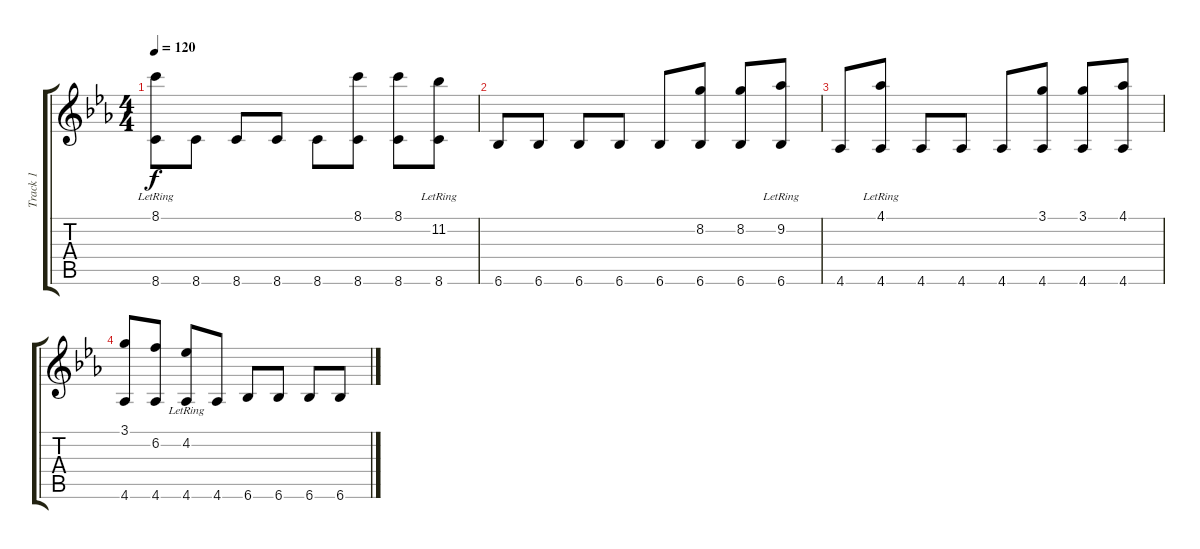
\track ("Track 1" "Track 1") {instrument acousticguitarsteel}
\staff {score tabs}
\tuning (E4 B3 G3 D3 A2 E2) {hide}
\ts (4 4)
\tempo 120
\clef g2
\ks eb
(8.1{lr} 8.6).8{dy f} 8.6.8 8.6.8 8.6.8 8.6.8 (8.1 8.6).8 (8.1 8.6).8 (11.2{lr} 8.6).8 |
6.6.8 6.6.8 6.6.8 6.6.8 6.6.8 (8.2 6.6).8 (8.2 6.6).8 (9.2{lr} 6.6).8 |
4.6.8 (4.1{lr} 4.6).8 4.6.8 4.6.8 4.6.8 (3.1 4.6).8 (3.1 4.6).8 (4.1 4.6).8 |
(3.1 4.6).8 (6.2 4.6).8 (4.2{lr} 4.6).8 4.6.8 6.6.8 6.6.8 6.6.8 6.6.8
